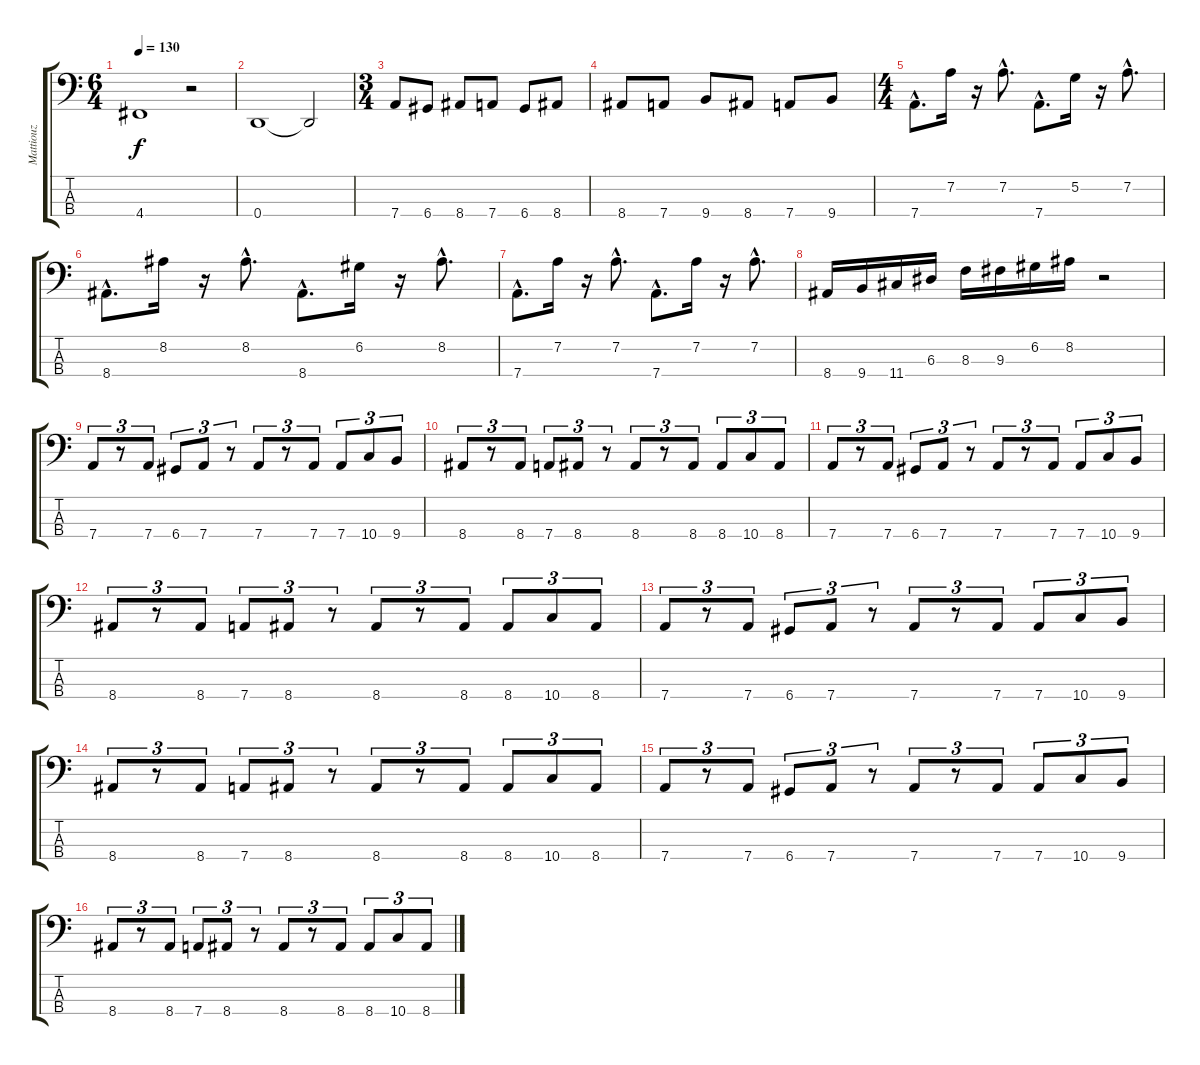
\track ("Mattiouz" "Mattiouz") {instrument slapbass1}
\staff {score tabs}
\tuning (G2 D2 A1 D1) {hide}
\ts (6 4)
\tempo 130
\clef f4
\ks c
4.4.1{dy f} r.2 |
0.4.1 0.4{t}.2 |
\ts (3 4)
7.4.8 6.4.8 8.4.8 7.4.8 6.4.8 8.4.8 |
8.4.8 7.4.8 9.4.8 8.4.8 7.4.8 9.4.8 |
\ts (4 4)
7.4{hac}.8{d} 7.2.16 r.16 7.2{hac}.8{d} 7.4{hac}.8{d} 5.2.16 r.16 7.2{hac}.8{d} |
8.4{hac}.8{d} 8.2.16 r.16 8.2{hac}.8{d} 8.4{hac}.8{d} 6.2.16 r.16 8.2{hac}.8{d} |
7.4{hac}.8{d} 7.2.16 r.16 7.2{hac}.8{d} 7.4{hac}.8{d} 7.2.16 r.16 7.2{hac}.8{d} |
8.4.16 9.4.16 11.4.16{volume 16} 6.3.16 8.3.16 9.3.16 6.2.16 8.2.16 r.2 |
7.4.8{tu (3 2)} r.8{tu (3 2)} 7.4.8{tu (3 2)} 6.4.8{tu (3 2)} 7.4.8{tu (3 2)} r.8{tu (3 2)} 7.4.8{tu (3 2)} r.8{tu (3 2)} 7.4.8{tu (3 2)} 7.4.8{tu (3 2)} 10.4.8{tu (3 2)} 9.4.8{tu (3 2)} |
8.4.8{tu (3 2)} r.8{tu (3 2)} 8.4.8{tu (3 2)} 7.4.8{tu (3 2)} 8.4.8{tu (3 2)} r.8{tu (3 2)} 8.4.8{tu (3 2)} r.8{tu (3 2)} 8.4.8{tu (3 2)} 8.4.8{tu (3 2)} 10.4.8{tu (3 2)} 8.4.8{tu (3 2)} |
7.4.8{tu (3 2)} r.8{tu (3 2)} 7.4.8{tu (3 2)} 6.4.8{tu (3 2)} 7.4.8{tu (3 2)} r.8{tu (3 2)} 7.4.8{tu (3 2)} r.8{tu (3 2)} 7.4.8{tu (3 2)} 7.4.8{tu (3 2)} 10.4.8{tu (3 2)} 9.4.8{tu (3 2)} |
8.4.8{tu (3 2)} r.8{tu (3 2)} 8.4.8{tu (3 2)} 7.4.8{tu (3 2)} 8.4.8{tu (3 2)} r.8{tu (3 2)} 8.4.8{tu (3 2)} r.8{tu (3 2)} 8.4.8{tu (3 2)} 8.4.8{tu (3 2)} 10.4.8{tu (3 2)} 8.4.8{tu (3 2)} |
7.4.8{tu (3 2)} r.8{tu (3 2)} 7.4.8{tu (3 2)} 6.4.8{tu (3 2)} 7.4.8{tu (3 2)} r.8{tu (3 2)} 7.4.8{tu (3 2)} r.8{tu (3 2)} 7.4.8{tu (3 2)} 7.4.8{tu (3 2)} 10.4.8{tu (3 2)} 9.4.8{tu (3 2)} |
8.4.8{tu (3 2)} r.8{tu (3 2)} 8.4.8{tu (3 2)} 7.4.8{tu (3 2)} 8.4.8{tu (3 2)} r.8{tu (3 2)} 8.4.8{tu (3 2)} r.8{tu (3 2)} 8.4.8{tu (3 2)} 8.4.8{tu (3 2)} 10.4.8{tu (3 2)} 8.4.8{tu (3 2)} |
7.4.8{tu (3 2)} r.8{tu (3 2)} 7.4.8{tu (3 2)} 6.4.8{tu (3 2)} 7.4.8{tu (3 2)} r.8{tu (3 2)} 7.4.8{tu (3 2)} r.8{tu (3 2)} 7.4.8{tu (3 2)} 7.4.8{tu (3 2)} 10.4.8{tu (3 2)} 9.4.8{tu (3 2)} |
8.4.8{tu (3 2)} r.8{tu (3 2)} 8.4.8{tu (3 2)} 7.4.8{tu (3 2)} 8.4.8{tu (3 2)} r.8{tu (3 2)} 8.4.8{tu (3 2)} r.8{tu (3 2)} 8.4.8{tu (3 2)} 8.4.8{tu (3 2)} 10.4.8{tu (3 2)} 8.4.8{tu (3 2)}
